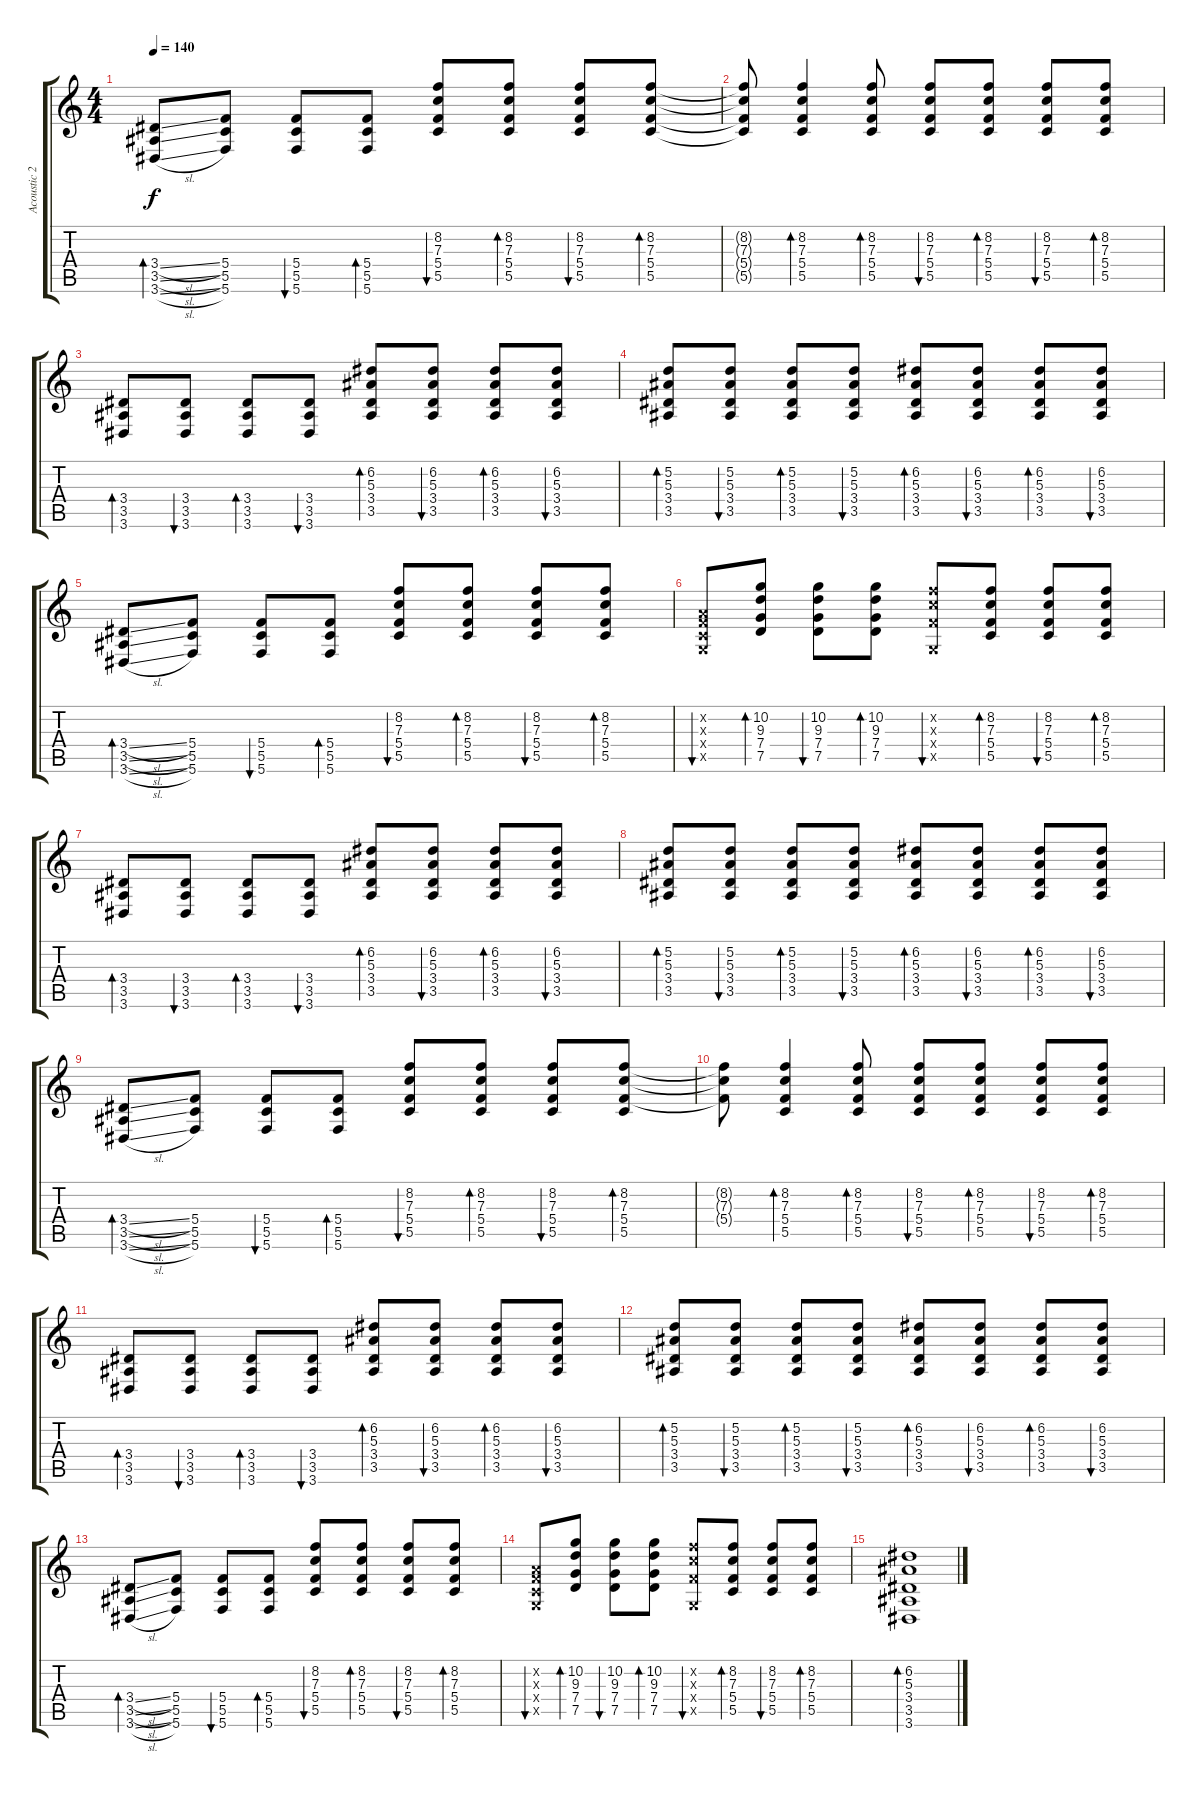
\track ("Acoustic 2" "Acoustic 2") {instrument acousticguitarsteel}
\staff {score tabs}
\tuning (D4 A3 F3 C3 G2 C2) {hide}
\ts (4 4)
\tempo 140
\clef g2
\ks c
(3.4{sl} 3.5{sl} 3.6{sl}).8{bd 60 dy f} (5.4 5.5 5.6).8 (5.4 5.5 5.6).8{bu 60} (5.4 5.5 5.6).8{bd 60} (8.2 7.3 5.4 5.5).8{bu 60} (8.2 7.3 5.4 5.5).8{bd 60} (8.2 7.3 5.4 5.5).8{bu 60} (8.2 7.3 5.4 5.5).8{bd 60} |
(8.2{t} 7.3{t} 5.4{t} 5.5{t}).8 (8.2 7.3 5.4 5.5).4{bd 120} (8.2 7.3 5.4 5.5).8{bd 120} (8.2 7.3 5.4 5.5).8{bu 120} (8.2 7.3 5.4 5.5).8{bd 120} (8.2 7.3 5.4 5.5).8{bu 120} (8.2 7.3 5.4 5.5).8{bd 120} |
(3.4 3.5 3.6).8{bd 60} (3.4 3.5 3.6).8{bu 60} (3.4 3.5 3.6).8{bd 60} (3.4 3.5 3.6).8{bu 60} (6.2 5.3 3.4 3.5).8{bd 60} (6.2 5.3 3.4 3.5).8{bu 60} (6.2 5.3 3.4 3.5).8{bd 60} (6.2 5.3 3.4 3.5).8{bu 60} |
(5.2 5.3 3.4 3.5).8{bd 60} (5.2 5.3 3.4 3.5).8{bu 60} (5.2 5.3 3.4 3.5).8{bd 60} (5.2 5.3 3.4 3.5).8{bu 60} (6.2 5.3 3.4 3.5).8{bd 60} (6.2 5.3 3.4 3.5).8{bu 60} (6.2 5.3 3.4 3.5).8{bd 60} (6.2 5.3 3.4 3.5).8{bu 60} |
(3.4{sl} 3.5{sl} 3.6{sl}).8{bd 60} (5.4 5.5 5.6).8 (5.4 5.5 5.6).8{bu 60} (5.4 5.5 5.6).8{bd 60} (8.2 7.3 5.4 5.5).8{bu 60} (8.2 7.3 5.4 5.5).8{bd 60} (8.2 7.3 5.4 5.5).8{bu 60} (8.2 7.3 5.4 5.5).8{bd 60} |
(0.2{x} 0.3{x} 0.4{x} 0.5{x}).8{bu 120} (10.2 9.3 7.4 7.5).8{bd 120} (10.2 9.3 7.4 7.5).8{bu 120} (10.2 9.3 7.4 7.5).8{bd 120} (8.2{x} 7.3{x} 5.4{x} 0.5{x}).8{bu 120} (8.2 7.3 5.4 5.5).8{bd 120} (8.2 7.3 5.4 5.5).8{bu 120} (8.2 7.3 5.4 5.5).8{bd 120} |
(3.4 3.5 3.6).8{bd 60} (3.4 3.5 3.6).8{bu 60} (3.4 3.5 3.6).8{bd 60} (3.4 3.5 3.6).8{bu 60} (6.2 5.3 3.4 3.5).8{bd 60} (6.2 5.3 3.4 3.5).8{bu 60} (6.2 5.3 3.4 3.5).8{bd 60} (6.2 5.3 3.4 3.5).8{bu 60} |
(5.2 5.3 3.4 3.5).8{bd 60} (5.2 5.3 3.4 3.5).8{bu 60} (5.2 5.3 3.4 3.5).8{bd 60} (5.2 5.3 3.4 3.5).8{bu 60} (6.2 5.3 3.4 3.5).8{bd 60} (6.2 5.3 3.4 3.5).8{bu 60} (6.2 5.3 3.4 3.5).8{bd 60} (6.2 5.3 3.4 3.5).8{bu 60} |
(3.4{sl} 3.5{sl} 3.6{sl}).8{bd 60} (5.4 5.5 5.6).8 (5.4 5.5 5.6).8{bu 60} (5.4 5.5 5.6).8{bd 60} (8.2 7.3 5.4 5.5).8{bu 60} (8.2 7.3 5.4 5.5).8{bd 60} (8.2 7.3 5.4 5.5).8{bu 60} (8.2 7.3 5.4 5.5).8{bd 60} |
(8.2{t} 7.3{t} 5.4{t}).8 (8.2 7.3 5.4 5.5).4{bd 120} (8.2 7.3 5.4 5.5).8{bd 120} (8.2 7.3 5.4 5.5).8{bu 120} (8.2 7.3 5.4 5.5).8{bd 120} (8.2 7.3 5.4 5.5).8{bu 120} (8.2 7.3 5.4 5.5).8{bd 120} |
(3.4 3.5 3.6).8{bd 60} (3.4 3.5 3.6).8{bu 60} (3.4 3.5 3.6).8{bd 60} (3.4 3.5 3.6).8{bu 60} (6.2 5.3 3.4 3.5).8{bd 60} (6.2 5.3 3.4 3.5).8{bu 60} (6.2 5.3 3.4 3.5).8{bd 60} (6.2 5.3 3.4 3.5).8{bu 60} |
(5.2 5.3 3.4 3.5).8{bd 60} (5.2 5.3 3.4 3.5).8{bu 60} (5.2 5.3 3.4 3.5).8{bd 60} (5.2 5.3 3.4 3.5).8{bu 60} (6.2 5.3 3.4 3.5).8{bd 60} (6.2 5.3 3.4 3.5).8{bu 60} (6.2 5.3 3.4 3.5).8{bd 60} (6.2 5.3 3.4 3.5).8{bu 60} |
(3.4{sl} 3.5{sl} 3.6{sl}).8{bd 60} (5.4 5.5 5.6).8 (5.4 5.5 5.6).8{bu 60} (5.4 5.5 5.6).8{bd 60} (8.2 7.3 5.4 5.5).8{bu 60} (8.2 7.3 5.4 5.5).8{bd 60} (8.2 7.3 5.4 5.5).8{bu 60} (8.2 7.3 5.4 5.5).8{bd 60} |
(0.2{x} 0.3{x} 0.4{x} 0.5{x}).8{bu 120} (10.2 9.3 7.4 7.5).8{bd 120} (10.2 9.3 7.4 7.5).8{bu 120} (10.2 9.3 7.4 7.5).8{bd 120} (8.2{x} 7.3{x} 5.4{x} 0.5{x}).8{bu 120} (8.2 7.3 5.4 5.5).8{bd 120} (8.2 7.3 5.4 5.5).8{bu 120} (8.2 7.3 5.4 5.5).8{bd 120} |
(6.2 5.3 3.4 3.5 3.6).1{bd 120 volume 0}
